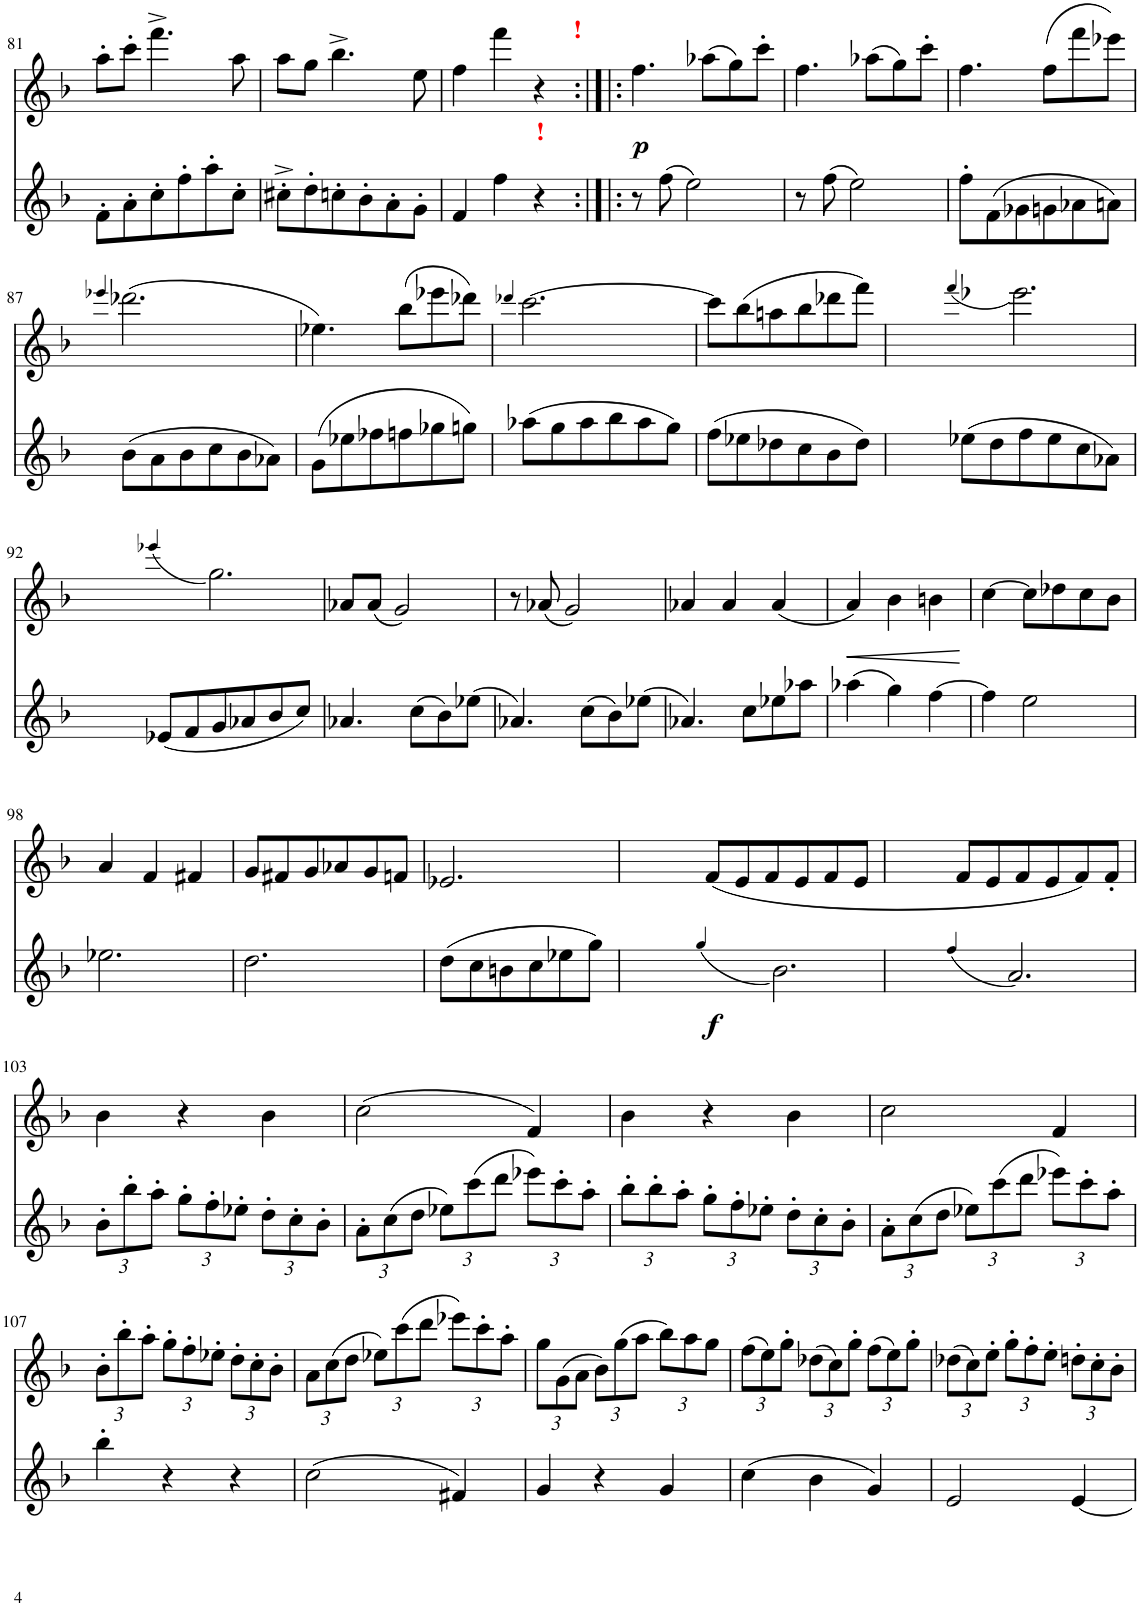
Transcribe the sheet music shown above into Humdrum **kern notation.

**kern	**dynam	**kern	**dynam
*part2	*part2	*part1	*part1
*staff2	*staff2	*staff1	*staff1
*I"Flöte	*	*I"Flöte	*
*I'Fl	*	*I'Fl	*
!!LO:PB:g=z
*clefG2	*	*clefG2	*
*k[b-]	*	*k[b-]	*
*M3/4	*	*M3/4	*
=81	=81	=81	=81
8f'\L	.	8aa'\L	.
8a'\	.	8ccc'\J	.
8cc'\	.	4.fff^\	.
8ff'\	.	.	.
8aa'\	.	.	.
8cc'\J	.	8aa\	.
=82	=82	=82	=82
8cc#X'^\L	.	8aa\L	.
8dd'\	.	8gg\J	.
8ccn'\	.	4.bb-^\	.
8b-'\	.	.	.
8a'\	.	.	.
8g'\J	.	8ee\	.
=83	=83	=83	=83
4f/	.	4ff\	.
4ff\	.	4fff\	.
!	!	!LO:TX:a:B:color=#FF0000:t=!	!
!LO:TX:a:B:color=#FF0000:t=!	!	!	!
4r	.	4r	.
=84:|!|:	=84:|!|:	=84:|!|:	=84:|!|:
!	!	!	!LO:DY:b
8r	.	4.ff\	p
(8ff\	.	.	.
2ee\)	.	.	.
.	.	(8aa-X\L	.
.	.	8gg\)	.
.	.	8ccc'\J	.
=85	=85	=85	=85
8r	.	4.ff\	.
(8ff\	.	.	.
2ee\)	.	.	.
.	.	(8aa-X\L	.
.	.	8gg\)	.
.	.	8ccc'\J	.
=86	=86	=86	=86
8ff'\L	.	4.ff\	.
(8f\	.	.	.
8g-X\	.	.	.
8gn\	.	(8ff\L	.
8a-X\	.	8fff\	.
8an\J)	.	8eee-X\J)	.
!!LO:LB:g=z
=87	=87	=87	=87
.	.	4qeee-X/	.
(8b-\L	.	(2.ddd-X\	.
8a\	.	.	.
8b-\	.	.	.
8cc\	.	.	.
8b-\	.	.	.
8a-X\J)	.	.	.
=88	=88	=88	=88
(8g\L	.	4.ee-X\)	.
8ee-X\	.	.	.
8ff-X\	.	.	.
8ffn\	.	(8bb-\L	.
8gg-X\	.	8eee-X\	.
8ggn\J)	.	8ddd-X\J)	.
=89	=89	=89	=89
.	.	4qddd-X/	.
(8aa-X\L	.	[2.ccc\	.
8gg\	.	.	.
8aa-\	.	.	.
8bb-\	.	.	.
8aa-\	.	.	.
8gg\J)	.	.	.
=90	=90	=90	=90
(8ff\L	.	8ccc\L]	.
8ee-X\	.	(8bb-\	.
8dd-X\	.	8aan\	.
8cc\	.	8bb-\	.
8b-\	.	8ddd-X\	.
8dd-\J)	.	8fff\J)	.
=91	=91	=91	=91
.	.	(4qfff/	.
(8ee-X\L	.	2.eee-X\)	.
8dd\	.	.	.
8ff\	.	.	.
8ee-\	.	.	.
8cc\	.	.	.
8a-X\J)	.	.	.
!!LO:LB:g=z
=92	=92	=92	=92
.	.	(4qeee-X/	.
(8e-X/L	.	2.gg\)	.
8f/	.	.	.
8g/	.	.	.
8a-X/	.	.	.
8b-/	.	.	.
8cc/J)	.	.	.
=93	=93	=93	=93
4.a-X/	.	8a-X/L	.
.	.	(8a-/J	.
.	.	2g/)	.
(8cc\L	.	.	.
8b-\)	.	.	.
(8ee-X\J	.	.	.
=94	=94	=94	=94
4.a-X/)	.	8r	.
.	.	(8a-X/	.
.	.	2g/)	.
(8cc\L	.	.	.
8b-\)	.	.	.
(8ee-X\J	.	.	.
=95	=95	=95	=95
4.a-X/)	.	4a-X/	.
.	.	4a-/	.
8cc\L	.	.	.
8ee-X\	.	(4a-/	.
8aa-X\J	.	.	.
=96	=96	=96	=96
!	!	!	!LO:HP:b
(4aa-X\	.	4a/)	<
4gg\)	.	4b-\	.
[4ff\	.	4bn\	.
.	.	.	[
=97	=97	=97	=97
4ff\]	.	[4cc\	.
2ee\	.	8cc\L]	.
.	.	8dd-X\	.
.	.	8cc\	.
.	.	8b-\J	.
!!LO:LB:g=z
=98	=98	=98	=98
2.ee-X\	.	4a/	.
.	.	4f/	.
.	.	4f#X/	.
=99	=99	=99	=99
2.dd\	.	8g/L	.
.	.	8f#X/	.
.	.	8g/	.
.	.	8a-X/	.
.	.	8g/	.
.	.	8fn/J	.
=100	=100	=100	=100
(8dd\L	.	2.e-X/	.
8cc\	.	.	.
8bn\	.	.	.
8cc\	.	.	.
8ee-X\	.	.	.
8gg\J)	.	.	.
=101	=101	=101	=101
(4qgg/	.	.	.
!	!LO:DY:b	!	!
2.b-\)	f	(8f/L	.
.	.	8e/	.
.	.	8f/	.
.	.	8e/	.
.	.	8f/	.
.	.	8e/J	.
=102	=102	=102	=102
(4qff/	.	.	.
2.a/)	.	8f/L	.
.	.	8e/	.
.	.	8f/	.
.	.	8e/	.
.	.	8f/)	.
.	.	8f'/J	.
!!LO:LB:g=z
=103	=103	=103	=103
*Xbrackettup	*	*	*
12b-'\L	.	4b-\	.
12bb-'\	.	.	.
12aa'\J	.	.	.
12gg'\L	.	4r	.
12ff'\	.	.	.
12ee-X'\J	.	.	.
12dd'\L	.	4b-\	.
12cc'\	.	.	.
12b-'\J	.	.	.
=104	=104	=104	=104
12a'\L	.	(2cc\	.
(12cc\	.	.	.
12dd\J	.	.	.
12ee-X\L)	.	.	.
(12ccc\	.	.	.
12ddd\J	.	.	.
12eee-X\L)	.	4f/)	.
12ccc'\	.	.	.
12aa'\J	.	.	.
=105	=105	=105	=105
12bb-'\L	.	4b-\	.
12bb-'\	.	.	.
12aa'\J	.	.	.
12gg'\L	.	4r	.
12ff'\	.	.	.
12ee-X'\J	.	.	.
12dd'\L	.	4b-\	.
12cc'\	.	.	.
12b-'\J	.	.	.
=106	=106	=106	=106
12a'\L	.	2cc\	.
(12cc\	.	.	.
12dd\J	.	.	.
12ee-X\L)	.	.	.
(12ccc\	.	.	.
12ddd\J	.	.	.
12eee-X\L)	.	4f/	.
12ccc'\	.	.	.
12aa'\J	.	.	.
!!LO:LB:g=z
=107	=107	=107	=107
*	*	*Xbrackettup	*
4bb-'\	.	12b-'\L	.
.	.	12bb-'\	.
.	.	12aa'\J	.
4r	.	12gg'\L	.
.	.	12ff'\	.
.	.	12ee-X'\J	.
4r	.	12dd'\L	.
.	.	12cc'\	.
.	.	12b-'\J	.
=108	=108	=108	=108
(2cc\	.	12a\L	.
.	.	(12cc\	.
.	.	12dd\J	.
.	.	12ee-X\L)	.
.	.	(12ccc\	.
.	.	12ddd\J	.
4f#X/)	.	12eee-X\L)	.
.	.	12ccc'\	.
.	.	12aa'\J	.
=109	=109	=109	=109
4g/	.	12gg\L	.
.	.	(12g\	.
.	.	12a\J	.
4r	.	12b-\L)	.
.	.	(12gg\	.
.	.	12aa\J	.
4g/	.	12bb-\L)	.
.	.	12aa\	.
.	.	12gg\J	.
=110	=110	=110	=110
(4cc\	.	(12ff\L	.
.	.	12ee\)	.
.	.	12gg'\J	.
4b-\	.	(12dd-X\L	.
.	.	12cc\)	.
.	.	12gg'\J	.
4g/)	.	(12ff\L	.
.	.	12ee\)	.
.	.	12gg'\J	.
=111	=111	=111	=111
2e/	.	(12dd-X\L	.
.	.	12cc\)	.
.	.	12ee'\J	.
.	.	12gg'\L	.
.	.	12ff'\	.
.	.	12ee'\J	.
[4e/	.	12ddn'\L	.
.	.	12cc'\	.
.	.	12b-'\J	.
=	=	=	=
*-	*-	*-	*-
